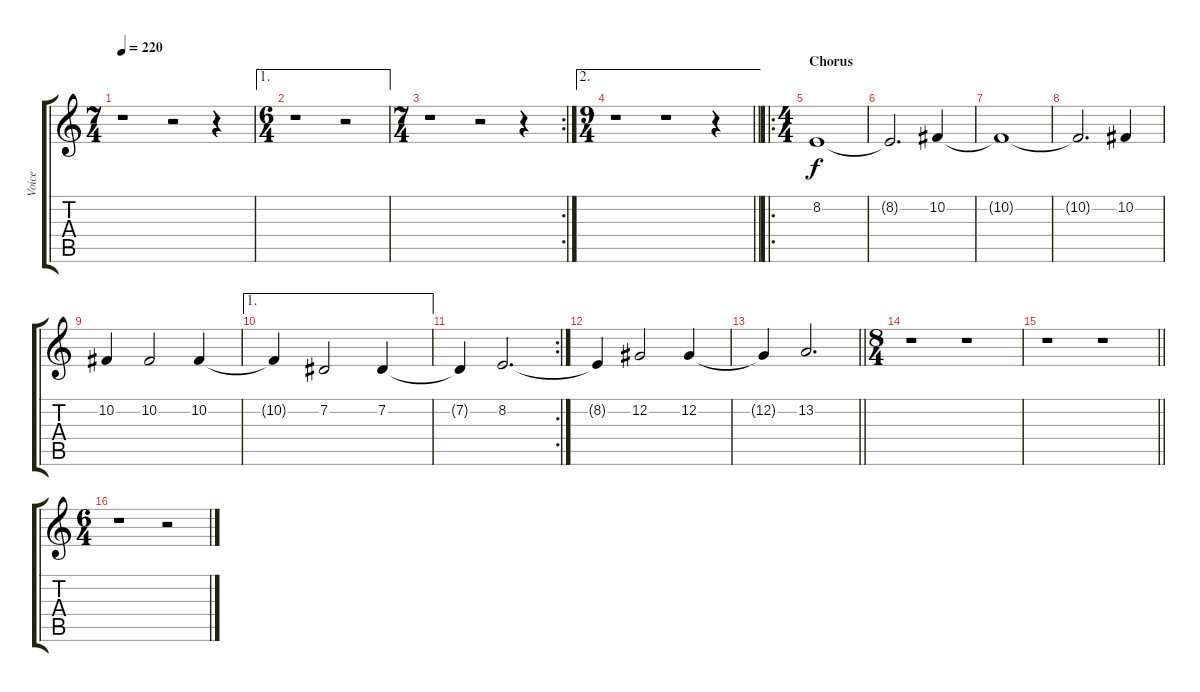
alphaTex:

\track ("Voice" "Voice") {instrument violin}
\staff {score tabs}
\tuning (Db4 Ab3 E3 B2 Gb2 B1) {hide}
\ts (7 4)
\tempo 220
\clef g2
\ks c
r.1{dy f} r.2 r.4 |
\ae 1
\ts (6 4)
r.1 r.2 |
\rc 2
\ts (7 4)
r.1 r.2 r.4 |
\ae 2
\ts (9 4)
\barLineRight lightlight
r.1 r.1 r.4 |
\ro
\ts (4 4)
\section ("" "Chorus")
8.2.1 |
8.2{t}.2{d} 10.2.4 |
10.2{t}.1 |
10.2{t}.2{d} 10.2.4 |
10.2.4 10.2.2 10.2.4 |
\ae 1
10.2{t}.4 7.2.2 7.2.4 |
\rc 2
7.2{t}.4 8.2.2{d} |
8.2{t}.4 12.2.2 12.2.4 |
\barLineRight lightlight
12.2{t}.4 13.2.2{d} |
\ts (8 4)
r.1 r.1 |
\barLineRight lightlight
r.1 r.1 |
\ts (6 4)
r.1 r.2
